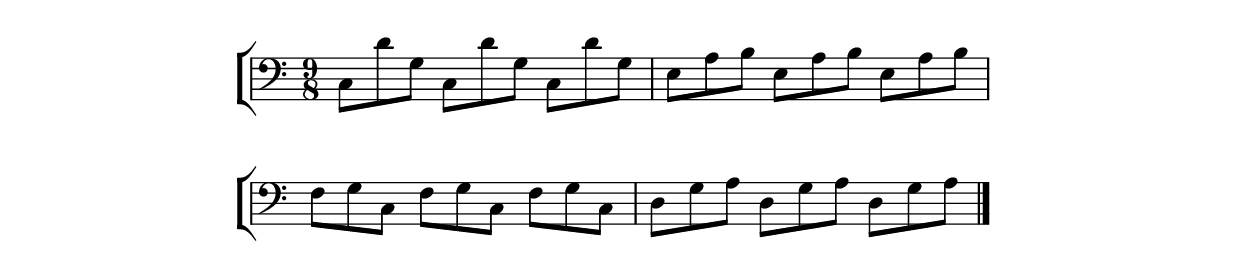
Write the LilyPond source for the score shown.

% <img src="../assets/example_10.png" alt="C-D-G-C-D-G-C-D-G, 5: E-A-B-E-A-B-E-A-B, loco: F-G-C-F-G-C-F-G-C, D-G-A-D-G-A-D-G-A">

\version "2.18.2"
\include "../embed-prelude.ly"

\score {
  \new StaffGroup <<
    \override StaffGroup.SystemStartBracket.collapse-height = #4
    \override Score.SystemStartBar.collapse-height = #4
    \new Staff {
      \clef bass
      \time 9/8
      \relative c {
        \stemDown
        \repeat unfold 3 { c8 d' g, }
        \set Staff.ottavation = \markup { \number 5 }
        \repeat unfold 3 { e8 a b }
        \unset Staff.ottavation
        \repeat unfold 3 { f8 g c, }
        \repeat unfold 3 { d8 g a }
        \bar "|."
      }
    }
  >>
  \layout {
    \context {
      \Score
      \remove "Bar_number_engraver"
    }
  }
}

